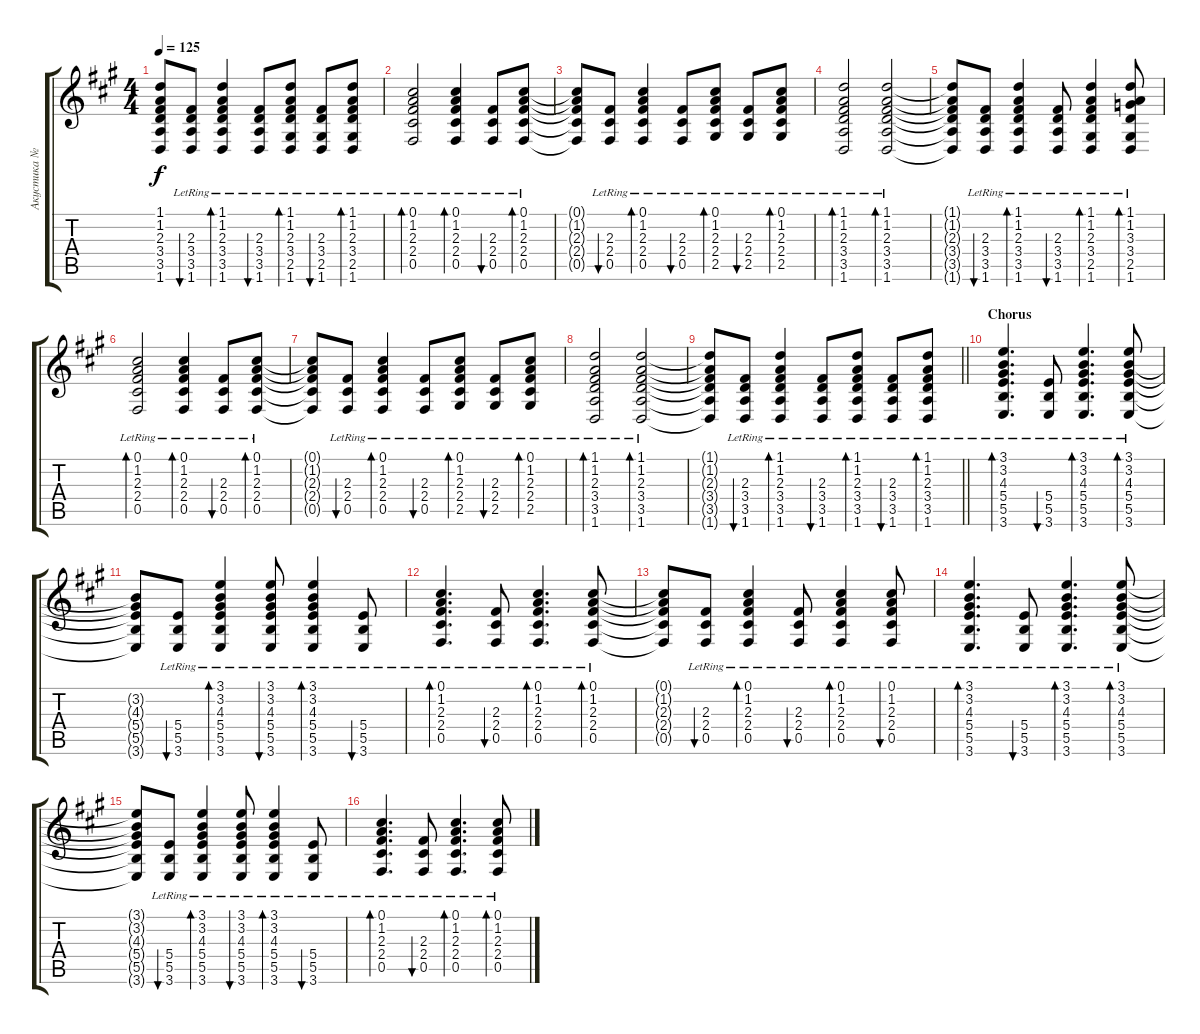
\track ("Акустика №1" "Акустика №") {instrument acousticguitarsteel}
\staff {score tabs}
\tuning (Db4 Ab3 E3 B2 Gb2 Db2) {hide}
\ts (4 4)
\tempo 125
\clef g2
\ks f#minor
(1.1{t} 1.2{t} 2.3{t} 3.4{t} 3.5{t} 1.6{t}).8{dy f} (2.3{lr} 3.4{lr} 3.5{lr} 1.6{lr}).8{bu 30} (1.1{lr} 1.2{lr} 2.3{lr} 3.4{lr} 3.5{lr} 1.6{lr}).4{bd 30} (2.3{lr} 3.4{lr} 3.5{lr} 1.6{lr}).8{bu 30} (1.1{lr} 1.2{lr} 2.3{lr} 3.4{lr} 2.5{lr} 1.6{lr}).8{bd 30} (2.3{lr} 3.4{lr} 2.5{lr} 1.6{lr}).8{bu 30} (1.1{lr} 1.2{lr} 2.3{lr} 3.4{lr} 2.5{lr} 1.6{lr}).8{bd 30} |
(0.1{lr} 1.2{lr} 2.3{lr} 2.4{lr} 0.5{lr}).2{bd 30} (0.1{lr} 1.2{lr} 2.3{lr} 2.4{lr} 0.5{lr}).4{bd 30} (2.3{lr} 2.4{lr} 0.5{lr}).8{bu 30} (0.1{lr} 1.2{lr} 2.3{lr} 2.4{lr} 0.5{lr}).8{bd 30} |
(0.1{t} 1.2{t} 2.3{t} 2.4{t} 0.5{t}).8 (2.3{lr} 2.4{lr} 0.5{lr}).8{bu 30} (0.1{lr} 1.2{lr} 2.3{lr} 2.4{lr} 0.5{lr}).4{bd 30} (2.3{lr} 2.4{lr} 0.5{lr}).8{bu 30} (0.1{lr} 1.2{lr} 2.3{lr} 2.4{lr} 2.5{lr}).8{bd 30} (2.3{lr} 2.4{lr} 2.5{lr}).8{bu 30} (0.1{lr} 1.2{lr} 2.3{lr} 2.4{lr} 2.5{lr}).8{bd 30} |
(1.1{lr} 1.2{lr} 2.3{lr} 3.4{lr} 3.5{lr} 1.6{lr}).2{bd 30} (1.1{lr} 1.2{lr} 2.3{lr} 3.4{lr} 3.5{lr} 1.6{lr}).2{bd 30} |
(1.1{t} 1.2{t} 2.3{t} 3.4{t} 3.5{t} 1.6{t}).8 (2.3{lr} 3.4{lr} 3.5{lr} 1.6{lr}).8{bu 30} (1.1{lr} 1.2{lr} 2.3{lr} 3.4{lr} 3.5{lr} 1.6{lr}).4{bd 30} (2.3{lr} 3.4{lr} 3.5{lr} 1.6{lr}).8{bu 30} (1.1{lr} 1.2{lr} 2.3{lr} 3.4{lr} 2.5{lr} 1.6{lr}).4{bd 30} (1.1{lr} 1.2{lr} 3.3{lr} 3.4{lr} 2.5{lr} 1.6{lr}).8{bd 30} |
(0.1{lr} 1.2{lr} 2.3{lr} 2.4{lr} 0.5{lr}).2{bd 30} (0.1{lr} 1.2{lr} 2.3{lr} 2.4{lr} 0.5{lr}).4{bd 30} (2.3{lr} 2.4{lr} 0.5{lr}).8{bu 30} (0.1{lr} 1.2{lr} 2.3{lr} 2.4{lr} 0.5{lr}).8{bd 30} |
(0.1{t} 1.2{t} 2.3{t} 2.4{t} 0.5{t}).8 (2.3{lr} 2.4{lr} 0.5{lr}).8{bu 30} (0.1{lr} 1.2{lr} 2.3{lr} 2.4{lr} 0.5{lr}).4{bd 30} (2.3{lr} 2.4{lr} 0.5{lr}).8{bu 30} (0.1{lr} 1.2{lr} 2.3{lr} 2.4{lr} 2.5{lr}).8{bd 30} (2.3{lr} 2.4{lr} 2.5{lr}).8{bu 30} (0.1{lr} 1.2{lr} 2.3{lr} 2.4{lr} 2.5{lr}).8{bd 30} |
(1.1{lr} 1.2{lr} 2.3{lr} 3.4{lr} 3.5{lr} 1.6{lr}).2{bd 30} (1.1{lr} 1.2{lr} 2.3{lr} 3.4{lr} 3.5{lr} 1.6{lr}).2{bd 30} |
\barLineRight lightlight
(1.1{t} 1.2{t} 2.3{t} 3.4{t} 3.5{t} 1.6{t}).8 (2.3{lr} 3.4{lr} 3.5{lr} 1.6{lr}).8{bu 30} (1.1{lr} 1.2{lr} 2.3{lr} 3.4{lr} 3.5{lr} 1.6{lr}).4{bd 30} (2.3{lr} 3.4{lr} 3.5{lr} 1.6{lr}).8{bu 30} (1.1{lr} 1.2{lr} 2.3{lr} 3.4{lr} 3.5{lr} 1.6{lr}).8{bd 30} (2.3{lr} 3.4{lr} 3.5{lr} 1.6{lr}).8{bu 30} (1.1{lr} 1.2{lr} 2.3{lr} 3.4{lr} 3.5{lr} 1.6{lr}).8{bd 30} |
\section ("" "Chorus")
(3.1{lr} 3.2{lr} 4.3{lr} 5.4{lr} 5.5{lr} 3.6{lr}).4{d bd 30} (5.4{lr} 5.5{lr} 3.6{lr}).8{bu 30} (3.1{lr} 3.2{lr} 4.3{lr} 5.4{lr} 5.5{lr} 3.6{lr}).4{d bd 30} (3.1{lr} 3.2{lr} 4.3{lr} 5.4{lr} 5.5{lr} 3.6{lr}).8{bd 30} |
(3.2{t} 4.3{t} 5.4{t} 5.5{t} 3.6{t}).8 (5.4{lr} 5.5{lr} 3.6{lr}).8{bu 30} (3.1{lr} 3.2{lr} 4.3{lr} 5.4{lr} 5.5{lr} 3.6{lr}).4{bd 30} (3.1{lr} 3.2{lr} 4.3{lr} 5.4{lr} 5.5{lr} 3.6{lr}).8{bu 30} (3.1{lr} 3.2{lr} 4.3{lr} 5.4{lr} 5.5{lr} 3.6{lr}).4{bd 30} (5.4{lr} 5.5{lr} 3.6{lr}).8{bu 30} |
(0.1{lr} 1.2{lr} 2.3{lr} 2.4{lr} 0.5{lr}).4{d bd 30} (2.3{lr} 2.4{lr} 0.5{lr}).8{bu 30} (0.1{lr} 1.2{lr} 2.3{lr} 2.4{lr} 0.5{lr}).4{d bd 30} (0.1{lr} 1.2{lr} 2.3{lr} 2.4{lr} 0.5{lr}).8{bd 30} |
(0.1{t} 1.2{t} 2.3{t} 2.4{t} 0.5{t}).8 (2.3{lr} 2.4{lr} 0.5{lr}).8{bu 30} (0.1{lr} 1.2{lr} 2.3{lr} 2.4{lr} 0.5{lr}).4{bd 30} (2.3{lr} 2.4{lr} 0.5{lr}).8{bu 30} (0.1{lr} 1.2{lr} 2.3{lr} 2.4{lr} 0.5{lr}).4{bd 30} (0.1{lr} 1.2{lr} 2.3{lr} 2.4{lr} 0.5{lr}).8{bu 30} |
(3.1{lr} 3.2{lr} 4.3{lr} 5.4{lr} 5.5{lr} 3.6{lr}).4{d bd 30} (5.4{lr} 5.5{lr} 3.6{lr}).8{bu 30} (3.1{lr} 3.2{lr} 4.3{lr} 5.4{lr} 5.5{lr} 3.6{lr}).4{d bd 30} (3.1{lr} 3.2{lr} 4.3{lr} 5.4{lr} 5.5{lr} 3.6{lr}).8{bd 30} |
(3.1{t} 3.2{t} 4.3{t} 5.4{t} 5.5{t} 3.6{t}).8 (5.4{lr} 5.5{lr} 3.6{lr}).8{bu 30} (3.1{lr} 3.2{lr} 4.3{lr} 5.4{lr} 5.5{lr} 3.6{lr}).4{bd 30} (3.1{lr} 3.2{lr} 4.3{lr} 5.4{lr} 5.5{lr} 3.6{lr}).8{bu 30} (3.1{lr} 3.2{lr} 4.3{lr} 5.4{lr} 5.5{lr} 3.6{lr}).4{bd 30} (5.4{lr} 5.5{lr} 3.6{lr}).8{bu 30} |
(0.1{lr} 1.2{lr} 2.3{lr} 2.4{lr} 0.5{lr}).4{d bd 30} (2.3{lr} 2.4{lr} 0.5{lr}).8{bu 30} (0.1{lr} 1.2{lr} 2.3{lr} 2.4{lr} 0.5{lr}).4{d bd 30} (0.1{lr} 1.2{lr} 2.3{lr} 2.4{lr} 0.5{lr}).8{bd 30}
